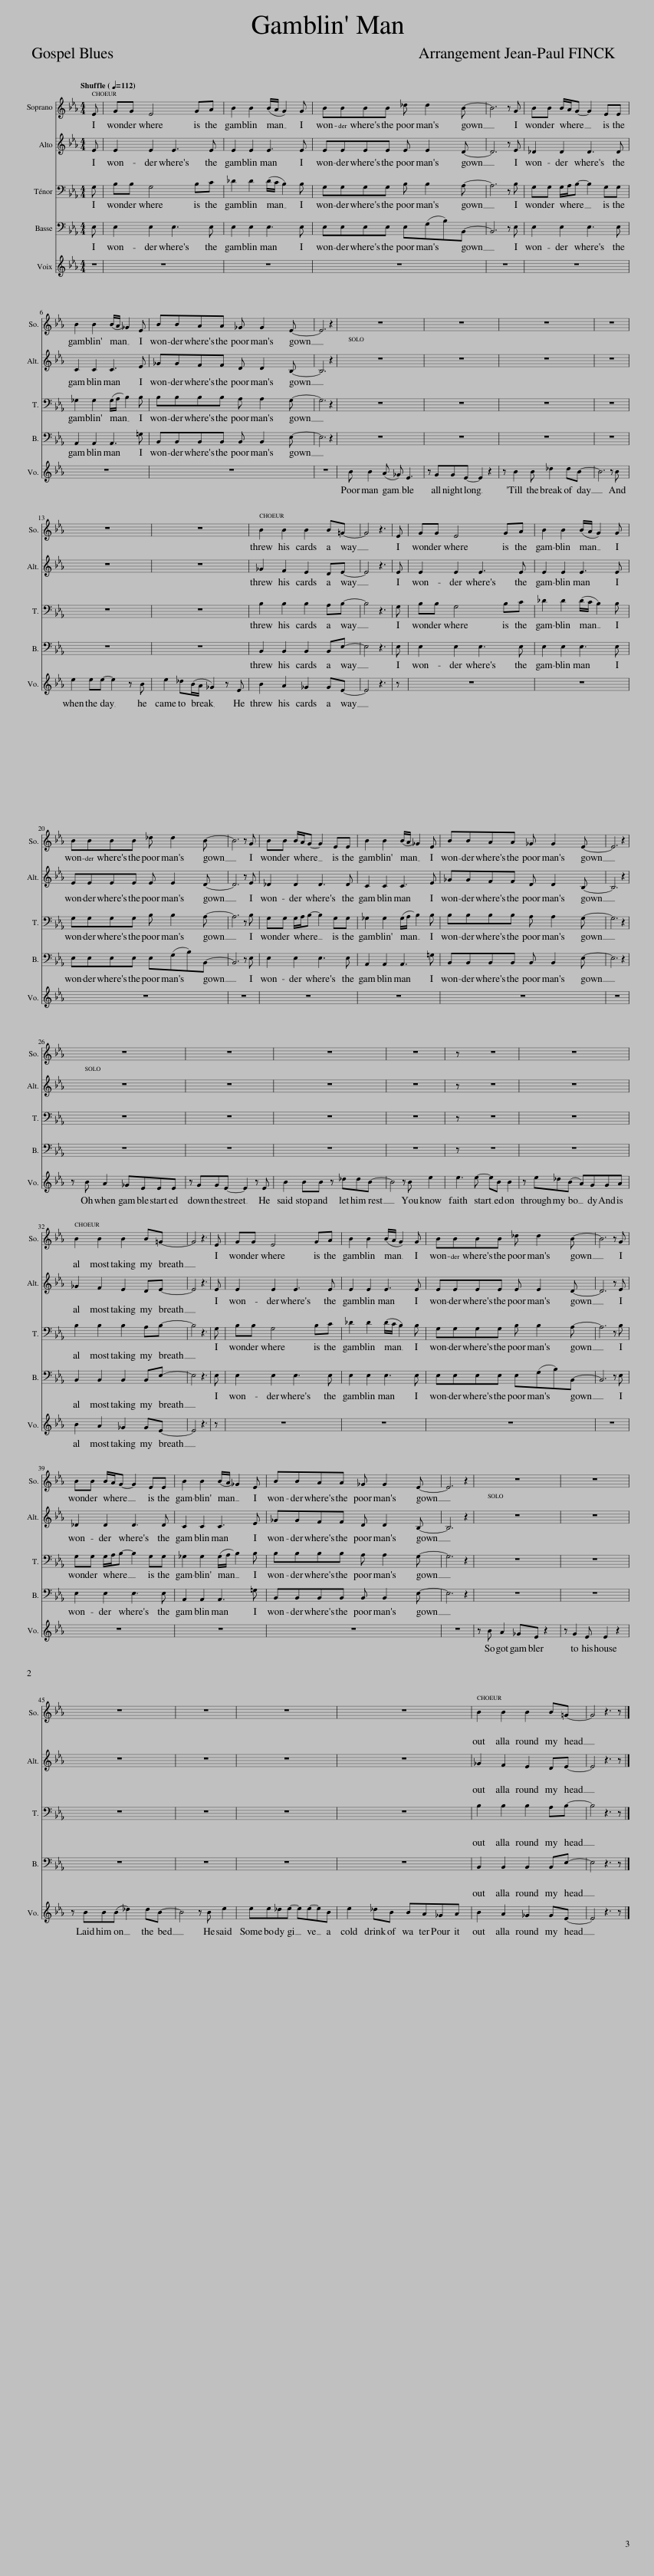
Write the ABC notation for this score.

X:1
%%score 1 2 3 4 5
L:1/8
Q:1/4=112
M:4/4
I:linebreak $
K:Eb
V:1 treble
V:2 treble
V:3 bass
V:4 bass
V:5 treble
V:1
 E | GG E4 GA | B2 B2 (B/A/) G2 G | BBBB _d d2 B- | B6 z G | %5
 BB B/A/G- G2 EE |$ B2 B2 (B/A/) _G2 E | BBAA _G G2 E- | E6 z2 | z8 | %10
 z8 | z8 | z8 |$ z8 | z8 | %15
 B2 B2 B2 B=G- | G4 z3 | E | GG E4 GA | B2 B2 (B/A/) G2 G |$ %20
 BBBB _d d2 B- | B6 z G | BB B/A/G- G2 EE | B2 B2 (B/A/) _G2 E | BBAA _G G2 E- | %25
 E6 z2 |$ z8 | z8 | z8 | z8 | %30
 z z8 | z8 |$ B2 B2 B2 B=G- | G4 z3 | E | %35
 GG E4 GA | B2 B2 (B/A/) G2 G | BBBB _d d2 B- | B6 z G |$ BB B/A/G- G2 EE | %40
 B2 B2 (B/A/) _G2 E | BBAA _G G2 E- | E6 z2 | z8 | z8 |$ %45
 z8 | z8 | z8 | z8 | B2 B2 B2 B=G- | %50
 G4 z3 z |] %51
V:2
 E | E2 E2 E3 E | E2 E2 E3 E | EEEE E E2 D- | D6 z E | %5
 _D2 D2 D3 D |$ C2 C2 C3 E | _GGFF D D2 B,- | B,6 z2 | z8 | %10
 z8 | z8 | z8 |$ z8 | z8 | %15
 _G2 F2 E2 DE- | E4 z3 | E | E2 E2 E3 E | E2 E2 E3 E |$ %20
 EEEE E E2 D- | D6 z E | _D2 D2 D3 D | C2 C2 C3 E | _GGFF D D2 B,- | %25
 B,6 z2 |$ z8 | z8 | z8 | z8 | %30
 z z8 | z8 |$ _G2 F2 E2 DE- | E4 z3 | E | %35
 E2 E2 E3 E | E2 E2 E3 E | EEEE E E2 D- | D6 z E |$ _D2 D2 D3 D | %40
 C2 C2 C3 E | _GGFF D D2 B,- | B,6 z2 | z8 | z8 |$ %45
 z8 | z8 | z8 | z8 | _G2 F2 E2 DE- | %50
 E4 z3 z |] %51
V:3
 G, | B,B, G,4 B,C | _D2 D2 (D/C/) B,2 B, | G,G,G,G, B, B,2 A,- | A,6 z B, | %5
 G,G, G,/A,/B,- B,2 G,G, |$ _G,2 G,2 (G,/A,/) B,2 B, | B,B,B,B, A, A,2 G,- | G,6 z2 | z8 | %10
 z8 | z8 | z8 |$ z8 | z8 | %15
 B,2 B,2 B,2 A,B,- | B,4 z3 | G, | B,B, G,4 B,C | _D2 D2 (D/C/) B,2 B, |$ %20
 G,G,G,G, B, B,2 A,- | A,6 z B, | G,G, G,/A,/B,- B,2 G,G, | _G,2 G,2 (G,/A,/) B,2 B, | B,B,B,B, A, A,2 G,- | %25
 G,6 z2 |$ z8 | z8 | z8 | z8 | %30
 z z8 | z8 |$ B,2 B,2 B,2 A,B,- | B,4 z3 | G, | %35
 B,B, G,4 B,C | _D2 D2 (D/C/) B,2 B, | G,G,G,G, B, B,2 A,- | A,6 z B, |$ G,G, G,/A,/B,- B,2 G,G, | %40
 _G,2 G,2 (G,/A,/) B,2 B, | B,B,B,B, A, A,2 G,- | G,6 z2 | z8 | z8 |$ %45
 z8 | z8 | z8 | z8 | B,2 B,2 B,2 A,B,- | %50
 B,4 z3 z |] %51
V:4
 E, | E,2 E,2 E,3 E, | E,2 E,2 E,3 E, | E,E,E,E, E,(G,B,)B,,- | B,,6 z E, | %5
 E,2 E,2 E,3 E, |$ A,,2 A,,2 A,,3 =G, | B,,B,,B,,B,, B,, B,,2 E,- | E,6 z2 | z8 | %10
 z8 | z8 | z8 |$ z8 | z8 | %15
 B,,2 B,,2 B,,2 B,,E,- | E,4 z3 | E, | E,2 E,2 E,3 E, | E,2 E,2 E,3 E, |$ %20
 E,E,E,E, E,(G,B,)B,,- | B,,6 z E, | E,2 E,2 E,3 E, | A,,2 A,,2 A,,3 =G, | B,,B,,B,,B,, B,, B,,2 E,- | %25
 E,6 z2 |$ z8 | z8 | z8 | z8 | %30
 z z8 | z8 |$ B,,2 B,,2 B,,2 B,,E,- | E,4 z3 | E, | %35
 E,2 E,2 E,3 E, | E,2 E,2 E,3 E, | E,E,E,E, E,(G,B,)B,,- | B,,6 z E, |$ E,2 E,2 E,3 E, | %40
 A,,2 A,,2 A,,3 =G, | B,,B,,B,,B,, B,, B,,2 E,- | E,6 z2 | z8 | z8 |$ %45
 z8 | z8 | z8 | z8 | B,,2 B,,2 B,,2 B,,E,- | %50
 E,4 z3 z |] %51
V:5
 z | z8 | z8 | z8 | z8 | %5
 z8 |$ z8 | z8 | z8 | B B2 (A _G) E3 | %10
 z GGE- E2 z2 | z B2 B _d2 dB- | B6 z B |$ e2 ee- e2 z B | e2 _d(B/A/ _G2) z E | %15
 B2 A2 _G2 GE- | E4 z3 | z | z8 | z8 |$ %20
 z8 | z8 | z8 | z8 | z8 | %25
 z8 |$ z B A2 _GEEE | z GGE- E2 z E | B2 BB z _ddB- | B4 z B e2 | %30
 e3 e- eB B2 | z e_d(B A)GGA |$ B2 A2 _G2 GE- | E4 z3 | z | %35
 z8 | z8 | z8 | z8 |$ z8 | %40
 z8 | z8 | z8 | z B A2 _GE z2 | z G2 E E2 z2 |$ %45
 z BB(B _d2) dB- | B4 z B e2 | ee_de- ee-eB | e2 _dB BA_GA | B2 A2 _G2 GE- | %50
 E4 z3 z |] %51
